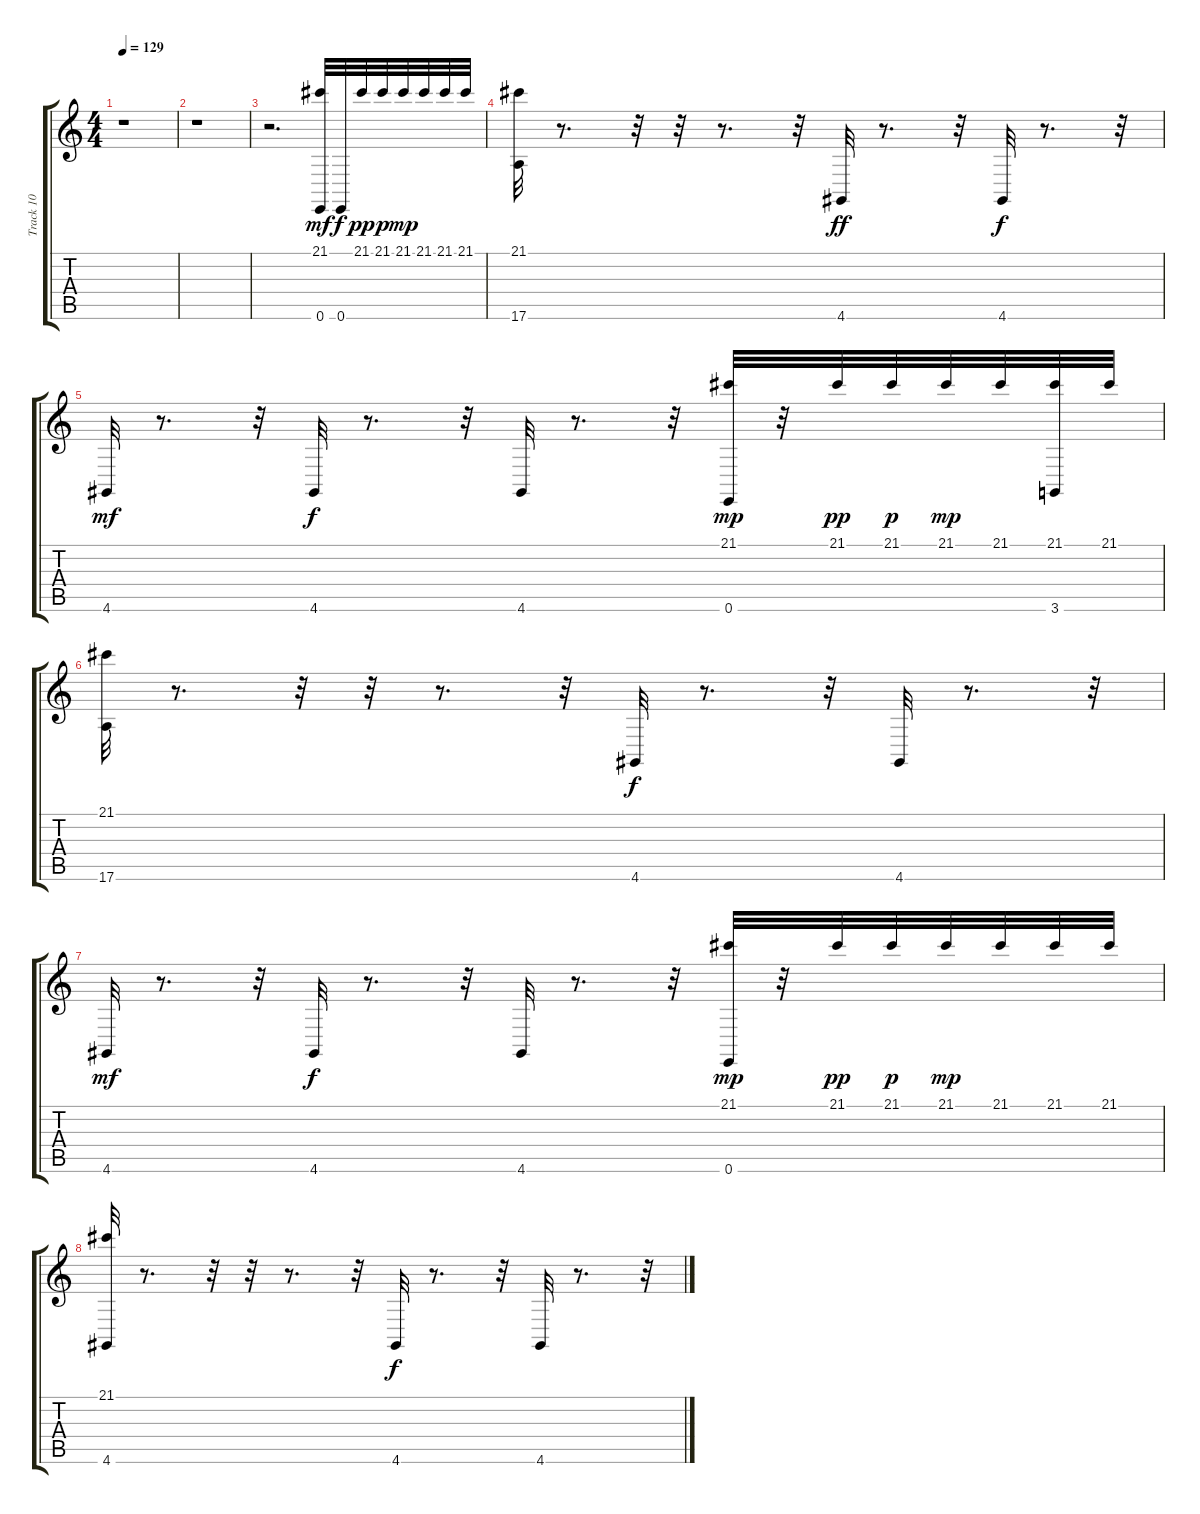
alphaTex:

\track ("Track 10" "Track 10") {instrument acousticgrandpiano}
\staff {score tabs}
\tuning (E4 B3 G3 D3 A2 E2) {hide}
\ts (4 4)
\tempo 129
\clef g2
\ks c
r.1{dy mf instrument acousticgrandpiano} |
r.1 |
r.2{d} (21.1 0.6).32 0.6.32{dy f} 21.1.32{dy pp} 21.1.32{dy p} 21.1.32{dy mp} 21.1.32 21.1.32 21.1.32 |
(21.1 17.6).32 r.8{d} r.32 r.32 r.8{d} r.32 4.6.32{dy ff} r.8{d} r.32 4.6.32{dy f} r.8{d} r.32 |
4.6.32{dy mf} r.8{d} r.32 4.6.32{dy f} r.8{d} r.32 4.6.32 r.8{d} r.32 (21.1 0.6).32{dy mp} r.32 21.1.32{dy pp} 21.1.32{dy p} 21.1.32{dy mp} 21.1.32 (21.1 3.6).32 21.1.32 |
(21.1 17.6).32 r.8{d} r.32 r.32 r.8{d} r.32 4.6.32{dy f} r.8{d} r.32 4.6.32 r.8{d} r.32 |
4.6.32{dy mf} r.8{d} r.32 4.6.32{dy f} r.8{d} r.32 4.6.32 r.8{d} r.32 (21.1 0.6).32{dy mp} r.32 21.1.32{dy pp} 21.1.32{dy p} 21.1.32{dy mp} 21.1.32 21.1.32 21.1.32 |
(21.1 4.6).32 r.8{d} r.32 r.32 r.8{d} r.32 4.6.32{dy f} r.8{d} r.32 4.6.32 r.8{d} r.32
